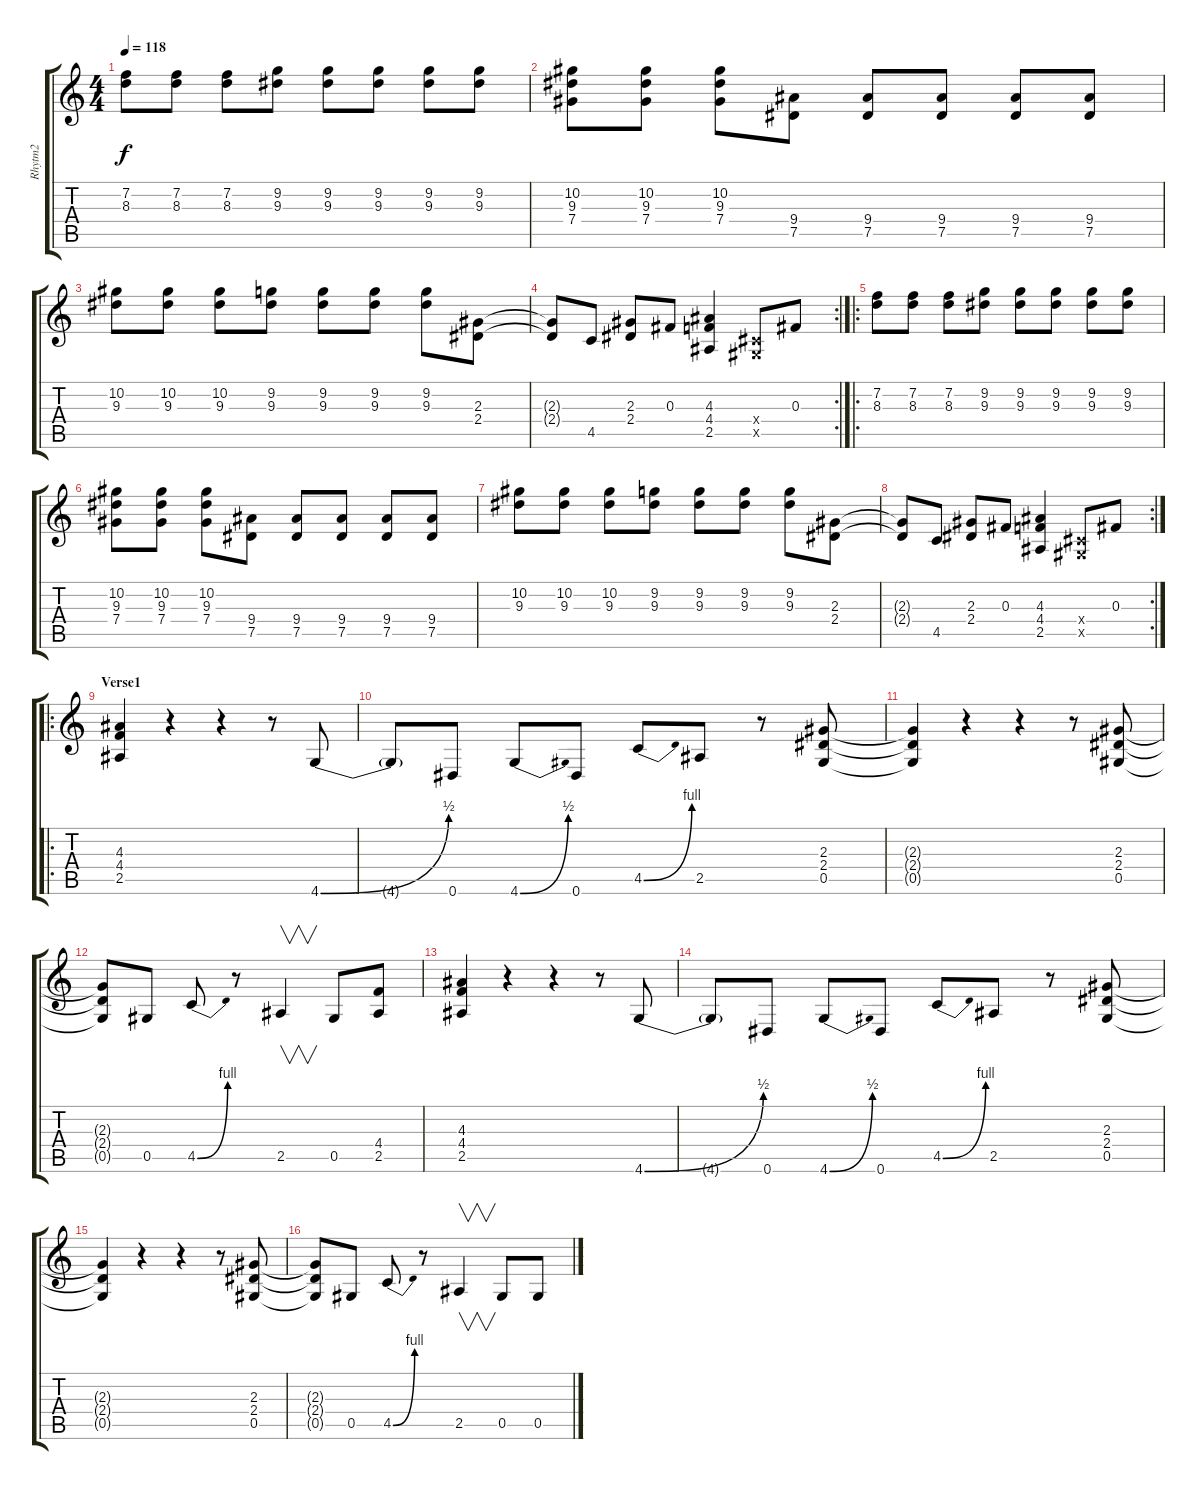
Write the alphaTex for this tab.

\track ("Rhytm2" "Rhytm2") {instrument overdrivenguitar}
\staff {score tabs}
\tuning (Eb4 Bb3 Gb3 Db3 Ab2 Eb2) {hide}
\ts (4 4)
\tempo 118
\clef g2
\ks c
(7.2 8.3).8{dy f instrument overdrivenguitar} (7.2 8.3).8 (7.2 8.3).8 (9.2 9.3).8 (9.2 9.3).8 (9.2 9.3).8 (9.2 9.3).8 (9.2 9.3).8 |
(10.2 9.3 7.4).8 (10.2 9.3 7.4).8 (10.2 9.3 7.4).8 (9.4 7.5).8 (9.4 7.5).8 (9.4 7.5).8 (9.4 7.5).8 (9.4 7.5).8 |
(10.2 9.3).8 (10.2 9.3).8 (10.2 9.3).8 (9.2 9.3).8 (9.2 9.3).8 (9.2 9.3).8 (9.2 9.3).8 (2.3 2.4).8 |
\rc 2
(2.3{t} 2.4{t}).8 4.5.8 (2.3 2.4).8 0.3.8 (4.3 4.4 2.5).4 (0.4{x} 0.5{x}).8 0.3.8 |
\ro
(7.2 8.3).8 (7.2 8.3).8 (7.2 8.3).8 (9.2 9.3).8 (9.2 9.3).8 (9.2 9.3).8 (9.2 9.3).8 (9.2 9.3).8 |
(10.2 9.3 7.4).8 (10.2 9.3 7.4).8 (10.2 9.3 7.4).8 (9.4 7.5).8 (9.4 7.5).8 (9.4 7.5).8 (9.4 7.5).8 (9.4 7.5).8 |
(10.2 9.3).8 (10.2 9.3).8 (10.2 9.3).8 (9.2 9.3).8 (9.2 9.3).8 (9.2 9.3).8 (9.2 9.3).8 (2.3 2.4).8 |
\rc 2
(2.3{t} 2.4{t}).8 4.5.8 (2.3 2.4).8 0.3.8 (4.3 4.4 2.5).4 (0.4{x} 0.5{x}).8 0.3.8 |
\ro
\section ("" "Verse1")
(4.3 4.4 2.5).4 r.4 r.4 r.8 4.6{be (bend 0 0 60 2)}.8 |
4.6{t}.8 0.6.8 4.6{be (bend 0 0 60 2)}.8 0.6.8 4.5{be (bend 0 0 60 4)}.8 2.5.8 r.8 (2.3 2.4 0.5).8 |
(2.3{t} 2.4{t} 0.5{t}).4 r.4 r.4 r.8 (2.3 2.4 0.5).8 |
(2.3{t} 2.4{t} 0.5{t}).8 0.5.8 4.5{be (bend 0 0 60 4)}.8 r.8 2.5.4{v} 0.5.8 (4.4 2.5).8 |
(4.3 4.4 2.5).4 r.4 r.4 r.8 4.6{be (bend 0 0 60 2)}.8 |
4.6{t}.8 0.6.8 4.6{be (bend 0 0 60 2)}.8 0.6.8 4.5{be (bend 0 0 60 4)}.8 2.5.8 r.8 (2.3 2.4 0.5).8 |
(2.3{t} 2.4{t} 0.5{t}).4 r.4 r.4 r.8 (2.3 2.4 0.5).8 |
(2.3{t} 2.4{t} 0.5{t}).8 0.5.8 4.5{be (bend 0 0 60 4)}.8 r.8 2.5.4{v} 0.5.8 0.5.8
